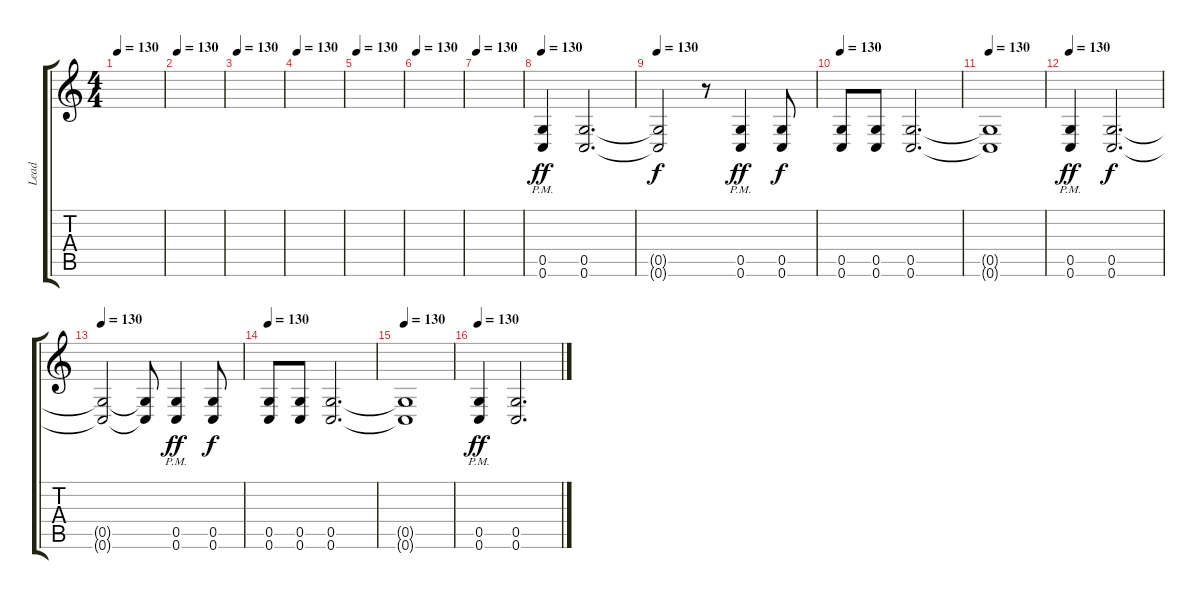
\track ("Lead" "Lead") {instrument distortionguitar}
\staff {score tabs}
\tuning (D4 A3 F3 C3 G2 C2) {hide}
\ts (4 4)
\tempo 130
\clef g2
\ks c
|
\tempo 130
|
\tempo 130
|
\tempo 130
|
\tempo 130
|
\tempo 130
|
\tempo 130
|
\tempo 130
(0.5{pm} 0.6{pm}).4{dy ff} (0.5 0.6).2{d} |
\tempo 130
(0.5{t} 0.6{t}).2{dy f} r.8 (0.5{pm} 0.6{pm}).4{dy ff} (0.5 0.6).8{dy f} |
\tempo 130
(0.5 0.6).8 (0.5 0.6).8 (0.5 0.6).2{d} |
\tempo 130
(0.5{t} 0.6{t}).1 |
\tempo 130
(0.5{pm} 0.6{pm}).4{dy ff} (0.5 0.6).2{d dy f} |
\tempo 130
(0.5{t} 0.6{t}).2 (0.5{t} 0.6{t}).8 (0.5{pm} 0.6{pm}).4{dy ff} (0.5 0.6).8{dy f} |
\tempo 130
(0.5 0.6).8 (0.5 0.6).8 (0.5 0.6).2{d} |
\tempo 130
(0.5{t} 0.6{t}).1 |
\tempo 130
(0.5{pm} 0.6{pm}).4{dy ff} (0.5 0.6).2{d}
